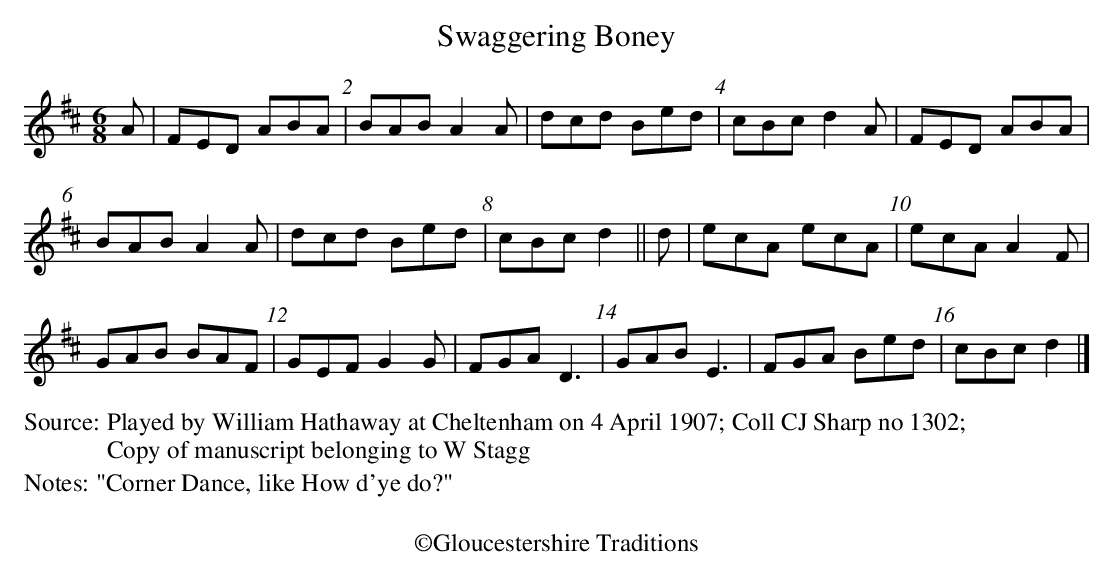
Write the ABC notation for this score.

X:1
T:Swaggering Boney
M:6/8
K:D
A | FED ABA | BAB A2 A | dcd Bed | cBc d2 A | FED ABA |
BAB A2 A | dcd Bed | cBc d2 || d | ecA ecA | ecA A2 F |
GAB BAF | GEF G2 G | FGA D3 | GAB E3 | FGA Bed | cBc d2 |]
